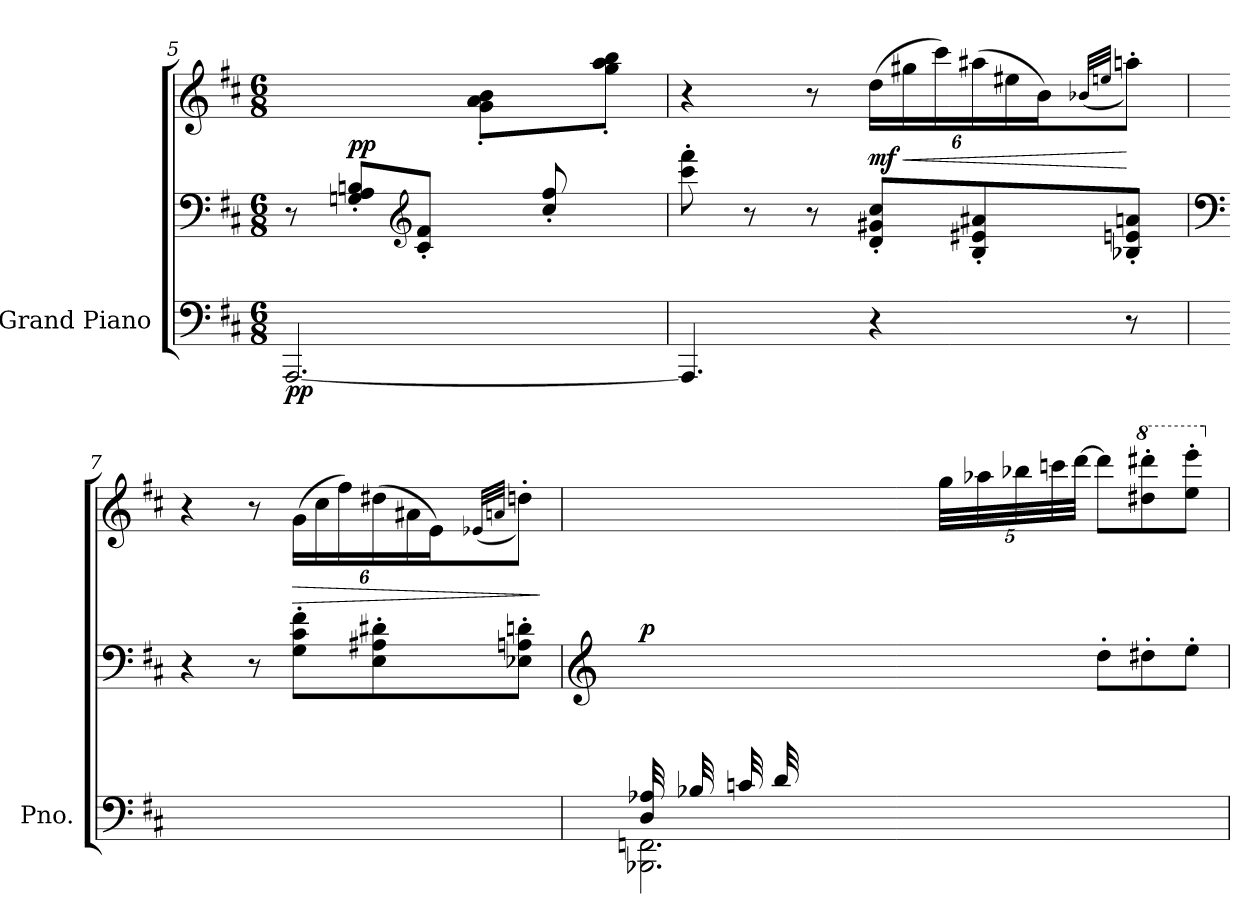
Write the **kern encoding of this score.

**kern	**kern	**kern	**dynam
*part1	*part1	*part1	*part1
*staff3	*staff2	*staff1	*staff1/2/3
*I"Grand Piano	*	*	*
*I'Pno.	*	*	*
!!LO:LB:g=z
*clefF4	*clefF4	*clefG2	*
*k[f#c#]	*k[f#c#]	*k[f#c#]	*
*M6/8	*M6/8	*M6/8	*
=5	=5	=5	=5
*	*	*^	*
!	!	!	!	!LO:DY:b=3
[2.AAA/	8r	2.ryy	4.ryy	pp
!	!	!	!	!LO:DY:a=2
.	8Gn/' 8A/' 8Bn/'L	.	.	pp
*	*clefG2	*	*	*
.	8c#/' 8f#/'J	.	.	.
.	8ryy	.	8g\' 8a\' 8b\'L	.
.	8cc#/' 8ff#/'	.	8ryy	.
.	8ryy	.	8gg\' 8aa\' 8bb\'J	.
*	*	*v	*v	*
=6	=6	=6	=6
4.AAA/]	8ccc#\' 8fff#\'	4r	.
.	8r	.	.
.	8r	8r	.
*	*	*Xbrackettup	*
!	!	!	!LO:HP:b
!	!	!	!LO:DY:n=1:b
4r	8d/' 8g#X/' 8cc#/'L	(>24dd\LL	< mf
.	.	24gg#X\	.
.	.	24ccc#\)	.
.	8B/' 8e#X/' 8a#X/'	(>24aa#X\	.
.	.	24ee#X\	.
.	.	24b\J)	.
.	.	(<32qb-X/LLL	.
.	.	32qeen/JJJ	.
8r	8B-X/' 8en/' 8an/'J	8aan'\J)	[
=7	=7	=7	=7
*	*clefF4	*	*
2.ryy	4r	4r	.
.	8r	8r	.
!	!	!	!LO:HP:b
.	8G\' 8c#\' 8f#\'L	(>24g\LL	>
.	.	24cc#\	.
.	.	24ff#\)	.
.	8E\' 8A#X\' 8d#X\'	(>24dd#X\	.
.	.	24a#X\	.
.	.	24e\J)	.
.	.	(<32qe-X/LLL	.
.	.	32qan/JJJ	.
.	8E-X\' 8An\' 8dn\'J	8ddn'\J)	.
.	.	.	]
!!LO:LB:g=z
=8	=8	=8	=8
*	*clefG2	*	*
*^	*	*	*
!	!	!	!	!LO:DY:a=2
32D/ 32A-X/LLL	2.BBB-X\ 2.FFn\	8ryy	8ryy	p
32B-X/	.	.	.	.
32cn/	.	.	.	.
32d/	.	.	.	.
*	*	*Xbrackettup	*	*
2ryy	.	40g\	8ryy	.
.	.	40a-X\	.	.
.	.	40b-X\	.	.
.	.	40ccn\	.	.
.	.	40dd\JJJ	.	.
.	.	8ryy	40gg\LLL	.
.	.	.	40aa-X\	.
.	.	.	40bb-X\	.
.	.	.	40cccn\	.
.	.	.	([40ddd\JJJ	.
.	.	8dd'\L	8ddd\L]	.
*	*	*	*8va	*
.	.	8dd#X'\	8ddd#X\' 8dddd#X\'	.
8ryy	.	8ee'\J	8eee\' 8eeee\'J	.
*v	*v	*	*	*
*	*	*X8va	*
=	=	=	=
*-	*-	*-	*-
